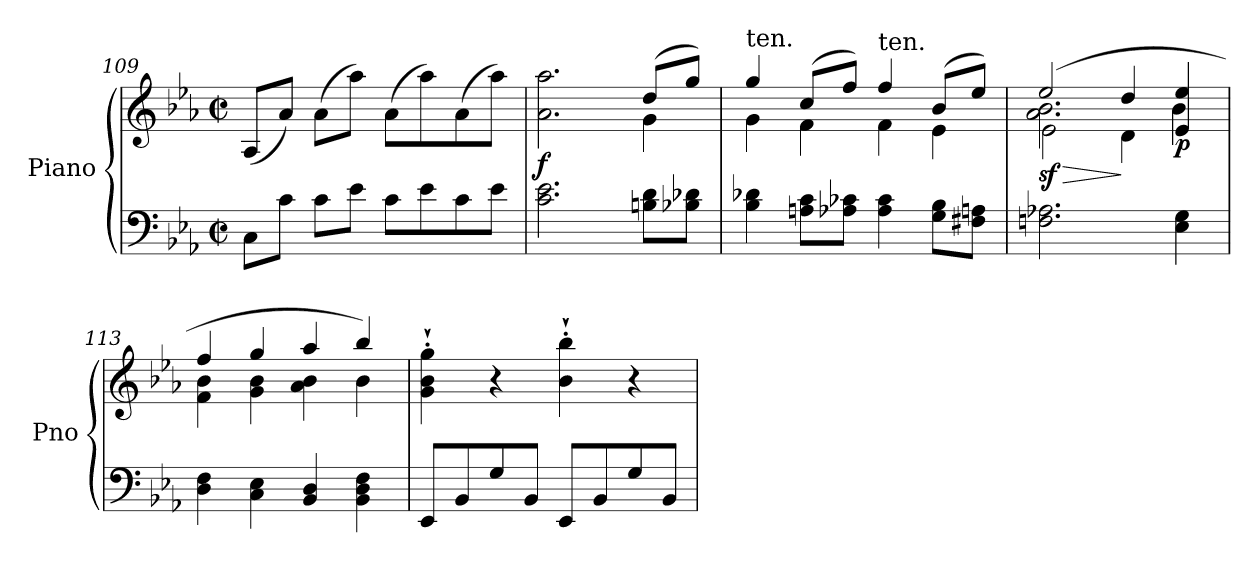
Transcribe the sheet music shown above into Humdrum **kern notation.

**kern	**kern	**dynam
*part1	*part1	*part1
*staff2	*staff1	*staff1/2
*I"Piano	*	*
*I'Pno	*	*
*clefF4	*clefG2	*
*k[b-e-a-]	*k[b-e-a-]	*
*E-:	*E-:	*
*M2/2	*M2/2	*
*met(c|)	*met(c|)	*
=109	=109	=109
8C\L	(<8A-/L	.
8c\J	8a-/J)	.
8c\L	(>8a-\L	.
8e-\J	8aa-\J)	.
8c\L	(>8a-\L	.
8e-\	8aa-\)	.
8c\	(>8a-\	.
8e-\J	8aa-\J)	.
=110	=110	=110
*	*^	*
!	!	!	!LO:DY:b
2.c\ 2.e-\	2.a-\ 2.aa-\	2.ryy	f
8Bn\ 8d\L	(>8dd/L	4g\	.
8B-X\ 8d-X\J	8gg/J)	.	.
=111	=111	=111	=111
!	!LO:TX:a:t=ten.	!	!
4B-\ 4d-X\	4gg/	4g\	.
8An\ 8c\L	(>8cc/L	4f\	.
8A-X\ 8c-X\J	8ff/J)	.	.
!	!LO:TX:a:t=ten.	!	!
4A-\ 4c-\	4ff/	4f\	.
8G\ 8B-\L	(>8b-/L	4e-\	.
8F#X\ 8An\J	8ee-/J)	.	.
*	*v	*v	*
=112	=112	=112
!	!	!LO:HP:b
*	*^	*
*	*	*^	*
!	!	!	!	!LO:DY:n=1:b
2.Fn\ 2.A-X\	(>2ee-/	2.a-\ 2.b-\	2e-\	> sf
.	4dd/	.	4d\	]
!	!	!	!	!LO:DY:n=2:b
4E-\ 4G\	4e-/ 4ee-/	4b-\	4ryy	p
*	*	*v	*v	*
=113	=113	=113	=113
4D\ 4F\	4ff/	4f\ 4b-\	.
4C\ 4E-\	4gg/	4g\ 4b-\	.
4BB-/ 4D/	4aa-/	4a-\ 4b-\	.
4BB-\ 4D\ 4F\	4bb-/)	4b-\	.
=114	=114	=114	=114
!	!LO:TX:b:t=cresc.	!	!
*	*v	*v	*
8EE-/L	4g\'` 4b-\'` 4gg\'`	.
8BB-/	.	.
8G/	4r	.
8BB-/J	.	.
8EE-/L	4b-\'` 4bb-\'`	.
8BB-/	.	.
8G/	4r	.
8BB-/J	.	.
=	=	=
*-	*-	*-
